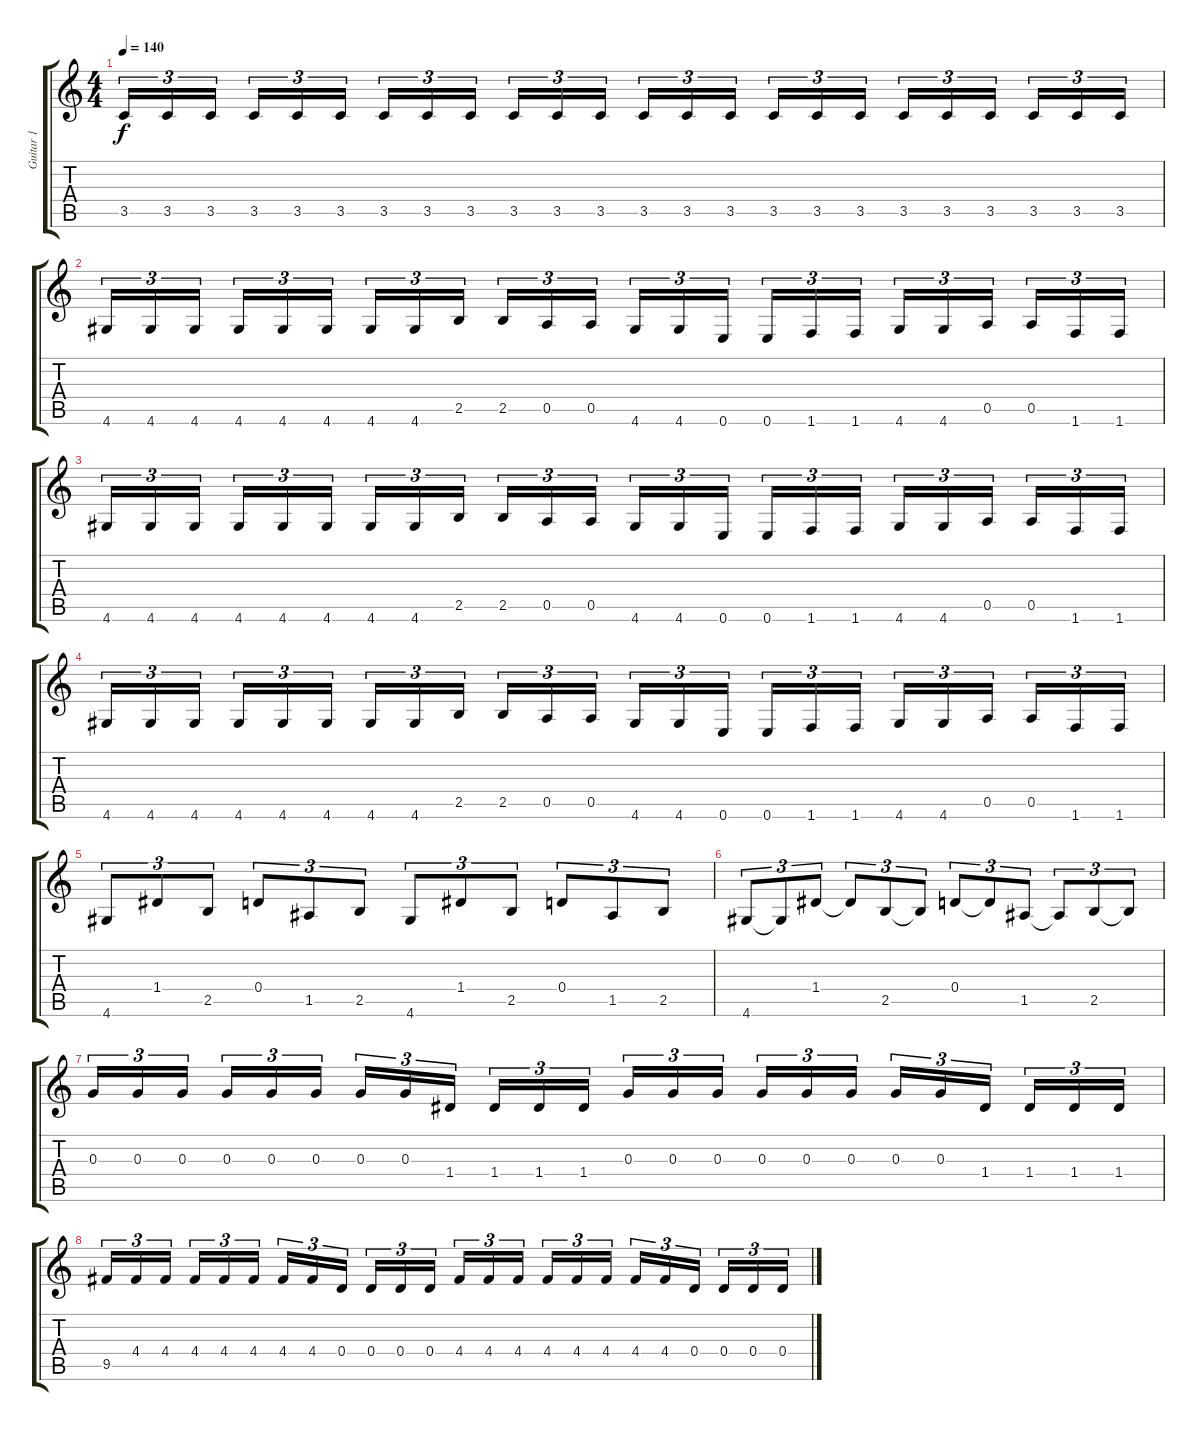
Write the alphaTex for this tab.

\track ("Guitar 1" "Guitar 1") {instrument distortionguitar}
\staff {score tabs}
\tuning (E4 B3 G3 D3 A2 E2) {hide}
\ts (4 4)
\tempo 140
\clef g2
\ks c
3.5.16{tu (3 2) dy f} 3.5.16{tu (3 2)} 3.5.16{tu (3 2)} 3.5.16{tu (3 2)} 3.5.16{tu (3 2)} 3.5.16{tu (3 2)} 3.5.16{tu (3 2)} 3.5.16{tu (3 2)} 3.5.16{tu (3 2)} 3.5.16{tu (3 2)} 3.5.16{tu (3 2)} 3.5.16{tu (3 2)} 3.5.16{tu (3 2)} 3.5.16{tu (3 2)} 3.5.16{tu (3 2)} 3.5.16{tu (3 2)} 3.5.16{tu (3 2)} 3.5.16{tu (3 2)} 3.5.16{tu (3 2)} 3.5.16{tu (3 2)} 3.5.16{tu (3 2)} 3.5.16{tu (3 2)} 3.5.16{tu (3 2)} 3.5.16{tu (3 2)} |
4.6.16{tu (3 2)} 4.6.16{tu (3 2)} 4.6.16{tu (3 2)} 4.6.16{tu (3 2)} 4.6.16{tu (3 2)} 4.6.16{tu (3 2)} 4.6.16{tu (3 2)} 4.6.16{tu (3 2)} 2.5.16{tu (3 2)} 2.5.16{tu (3 2)} 0.5.16{tu (3 2)} 0.5.16{tu (3 2)} 4.6.16{tu (3 2)} 4.6.16{tu (3 2)} 0.6.16{tu (3 2)} 0.6.16{tu (3 2)} 1.6.16{tu (3 2)} 1.6.16{tu (3 2)} 4.6.16{tu (3 2)} 4.6.16{tu (3 2)} 0.5.16{tu (3 2)} 0.5.16{tu (3 2)} 1.6.16{tu (3 2)} 1.6.16{tu (3 2)} |
4.6.16{tu (3 2)} 4.6.16{tu (3 2)} 4.6.16{tu (3 2)} 4.6.16{tu (3 2)} 4.6.16{tu (3 2)} 4.6.16{tu (3 2)} 4.6.16{tu (3 2)} 4.6.16{tu (3 2)} 2.5.16{tu (3 2)} 2.5.16{tu (3 2)} 0.5.16{tu (3 2)} 0.5.16{tu (3 2)} 4.6.16{tu (3 2)} 4.6.16{tu (3 2)} 0.6.16{tu (3 2)} 0.6.16{tu (3 2)} 1.6.16{tu (3 2)} 1.6.16{tu (3 2)} 4.6.16{tu (3 2)} 4.6.16{tu (3 2)} 0.5.16{tu (3 2)} 0.5.16{tu (3 2)} 1.6.16{tu (3 2)} 1.6.16{tu (3 2)} |
4.6.16{tu (3 2)} 4.6.16{tu (3 2)} 4.6.16{tu (3 2)} 4.6.16{tu (3 2)} 4.6.16{tu (3 2)} 4.6.16{tu (3 2)} 4.6.16{tu (3 2)} 4.6.16{tu (3 2)} 2.5.16{tu (3 2)} 2.5.16{tu (3 2)} 0.5.16{tu (3 2)} 0.5.16{tu (3 2)} 4.6.16{tu (3 2)} 4.6.16{tu (3 2)} 0.6.16{tu (3 2)} 0.6.16{tu (3 2)} 1.6.16{tu (3 2)} 1.6.16{tu (3 2)} 4.6.16{tu (3 2)} 4.6.16{tu (3 2)} 0.5.16{tu (3 2)} 0.5.16{tu (3 2)} 1.6.16{tu (3 2)} 1.6.16{tu (3 2)} |
4.6.8{tu (3 2)} 1.4.8{tu (3 2)} 2.5.8{tu (3 2)} 0.4.8{tu (3 2)} 1.5.8{tu (3 2)} 2.5.8{tu (3 2)} 4.6.8{tu (3 2)} 1.4.8{tu (3 2)} 2.5.8{tu (3 2)} 0.4.8{tu (3 2)} 1.5.8{tu (3 2)} 2.5.8{tu (3 2)} |
4.6.8{tu (3 2)} 4.6{t}.8{tu (3 2)} 1.4.8{tu (3 2)} 1.4{t}.8{tu (3 2)} 2.5.8{tu (3 2)} 2.5{t}.8{tu (3 2)} 0.4.8{tu (3 2)} 0.4{t}.8{tu (3 2)} 1.5.8{tu (3 2)} 1.5{t}.8{tu (3 2)} 2.5.8{tu (3 2)} 2.5{t}.8{tu (3 2)} |
0.3.16{tu (3 2)} 0.3.16{tu (3 2)} 0.3.16{tu (3 2)} 0.3.16{tu (3 2)} 0.3.16{tu (3 2)} 0.3.16{tu (3 2)} 0.3.16{tu (3 2)} 0.3.16{tu (3 2)} 1.4.16{tu (3 2)} 1.4.16{tu (3 2)} 1.4.16{tu (3 2)} 1.4.16{tu (3 2)} 0.3.16{tu (3 2)} 0.3.16{tu (3 2)} 0.3.16{tu (3 2)} 0.3.16{tu (3 2)} 0.3.16{tu (3 2)} 0.3.16{tu (3 2)} 0.3.16{tu (3 2)} 0.3.16{tu (3 2)} 1.4.16{tu (3 2)} 1.4.16{tu (3 2)} 1.4.16{tu (3 2)} 1.4.16{tu (3 2)} |
9.5.16{tu (3 2)} 4.4.16{tu (3 2)} 4.4.16{tu (3 2)} 4.4.16{tu (3 2)} 4.4.16{tu (3 2)} 4.4.16{tu (3 2)} 4.4.16{tu (3 2)} 4.4.16{tu (3 2)} 0.4.16{tu (3 2)} 0.4.16{tu (3 2)} 0.4.16{tu (3 2)} 0.4.16{tu (3 2)} 4.4.16{tu (3 2)} 4.4.16{tu (3 2)} 4.4.16{tu (3 2)} 4.4.16{tu (3 2)} 4.4.16{tu (3 2)} 4.4.16{tu (3 2)} 4.4.16{tu (3 2)} 4.4.16{tu (3 2)} 0.4.16{tu (3 2)} 0.4.16{tu (3 2)} 0.4.16{tu (3 2)} 0.4.16{tu (3 2)}
